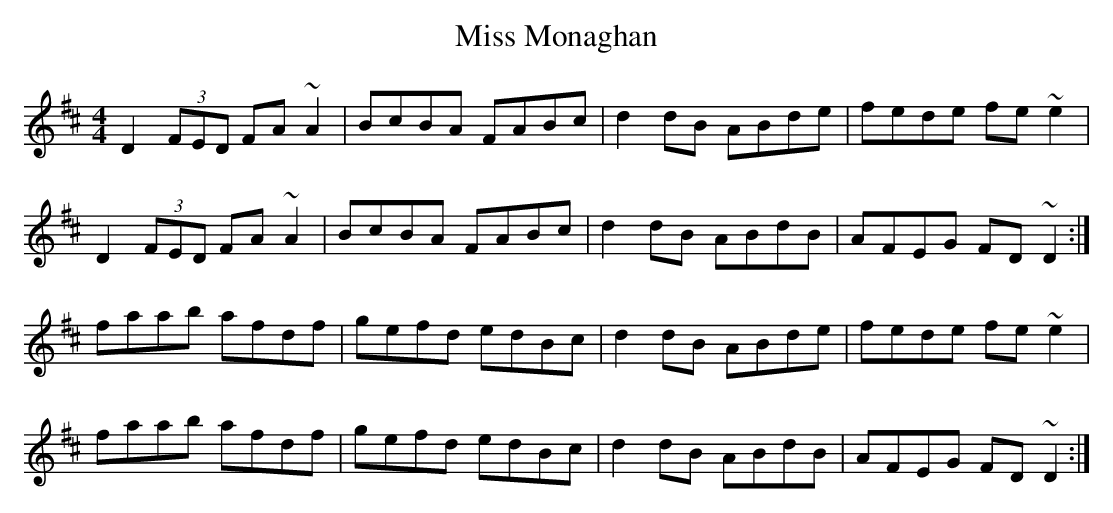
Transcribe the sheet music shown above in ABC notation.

X:1
T:Miss Monaghan
M:4/4
K:D
D2 (3FED FA~A2|BcBA FABc|d2dB ABde|fede fe~e2|
D2 (3FED FA~A2|BcBA FABc|d2dB ABdB|AFEG FD~D2:|
faab afdf|gefd edBc|d2dB ABde|fede fe~e2|
faab afdf|gefd edBc|d2dB ABdB|AFEG FD~D2:|
